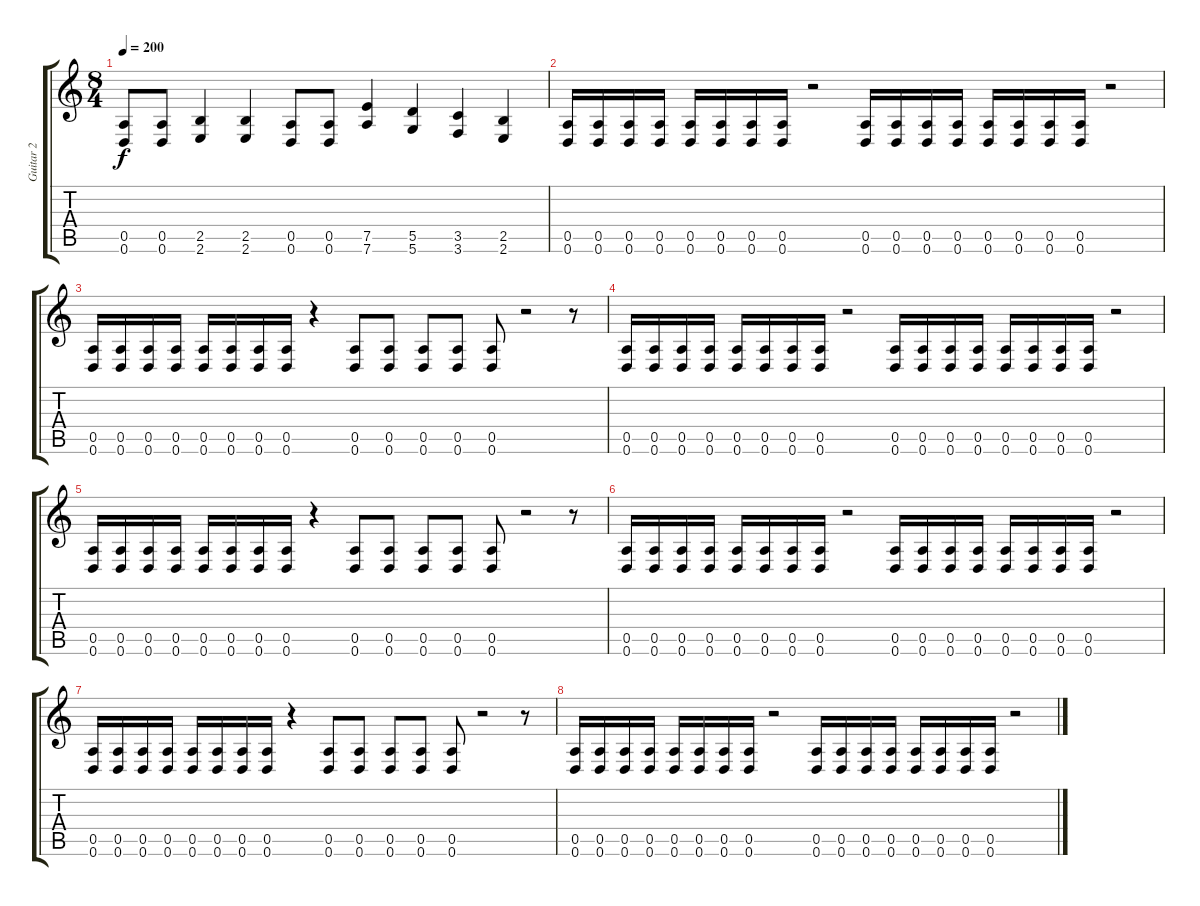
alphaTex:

\track ("Guitar 2" "Guitar 2") {instrument distortionguitar}
\staff {score tabs}
\tuning (E4 B3 G3 D3 A2 D2) {hide}
\ts (8 4)
\tempo 200
\clef g2
\ks c
(0.5 0.6).8{dy f} (0.5 0.6).8 (2.5 2.6).4 (2.5 2.6).4 (0.5 0.6).8 (0.5 0.6).8 (7.5 7.6).4 (5.5 5.6).4 (3.5 3.6).4 (2.5 2.6).4 |
(0.5 0.6).16 (0.5 0.6).16 (0.5 0.6).16 (0.5 0.6).16 (0.5 0.6).16 (0.5 0.6).16 (0.5 0.6).16 (0.5 0.6).16 r.2 (0.5 0.6).16 (0.5 0.6).16 (0.5 0.6).16 (0.5 0.6).16 (0.5 0.6).16 (0.5 0.6).16 (0.5 0.6).16 (0.5 0.6).16 r.2 |
(0.5 0.6).16 (0.5 0.6).16 (0.5 0.6).16 (0.5 0.6).16 (0.5 0.6).16 (0.5 0.6).16 (0.5 0.6).16 (0.5 0.6).16 r.4 (0.5 0.6).8 (0.5 0.6).8 (0.5 0.6).8 (0.5 0.6).8 (0.5 0.6).8 r.2 r.8 |
(0.5 0.6).16 (0.5 0.6).16 (0.5 0.6).16 (0.5 0.6).16 (0.5 0.6).16 (0.5 0.6).16 (0.5 0.6).16 (0.5 0.6).16 r.2 (0.5 0.6).16 (0.5 0.6).16 (0.5 0.6).16 (0.5 0.6).16 (0.5 0.6).16 (0.5 0.6).16 (0.5 0.6).16 (0.5 0.6).16 r.2 |
(0.5 0.6).16 (0.5 0.6).16 (0.5 0.6).16 (0.5 0.6).16 (0.5 0.6).16 (0.5 0.6).16 (0.5 0.6).16 (0.5 0.6).16 r.4 (0.5 0.6).8 (0.5 0.6).8 (0.5 0.6).8 (0.5 0.6).8 (0.5 0.6).8 r.2 r.8 |
(0.5 0.6).16 (0.5 0.6).16 (0.5 0.6).16 (0.5 0.6).16 (0.5 0.6).16 (0.5 0.6).16 (0.5 0.6).16 (0.5 0.6).16 r.2 (0.5 0.6).16 (0.5 0.6).16 (0.5 0.6).16 (0.5 0.6).16 (0.5 0.6).16 (0.5 0.6).16 (0.5 0.6).16 (0.5 0.6).16 r.2 |
(0.5 0.6).16 (0.5 0.6).16 (0.5 0.6).16 (0.5 0.6).16 (0.5 0.6).16 (0.5 0.6).16 (0.5 0.6).16 (0.5 0.6).16 r.4 (0.5 0.6).8 (0.5 0.6).8 (0.5 0.6).8 (0.5 0.6).8 (0.5 0.6).8 r.2 r.8 |
(0.5 0.6).16 (0.5 0.6).16 (0.5 0.6).16 (0.5 0.6).16 (0.5 0.6).16 (0.5 0.6).16 (0.5 0.6).16 (0.5 0.6).16 r.2 (0.5 0.6).16 (0.5 0.6).16 (0.5 0.6).16 (0.5 0.6).16 (0.5 0.6).16 (0.5 0.6).16 (0.5 0.6).16 (0.5 0.6).16 r.2
